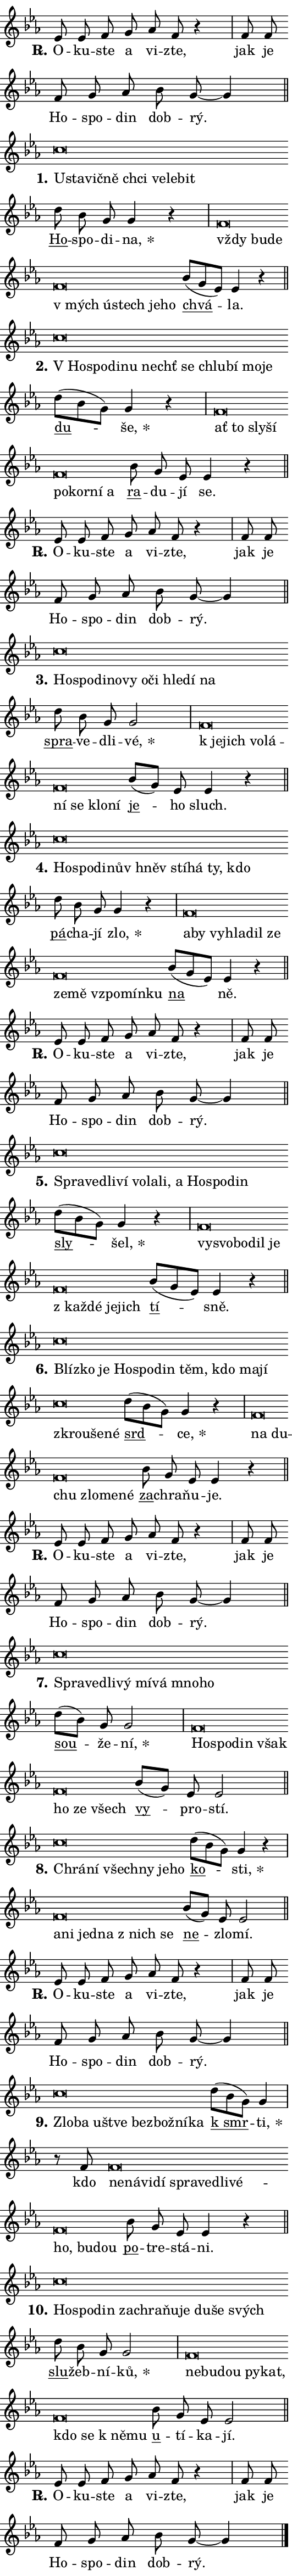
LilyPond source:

\version "2.24.0"
\header { tagline = "" }
\paper {
  indent = 0\cm
  top-margin = 0\cm
  right-margin = 0.13\cm % to fit lyric hyphens
  bottom-margin = 0\cm
  left-margin = 0\cm
  paper-width = 9\cm
  page-breaking = #ly:one-page-breaking
  system-system-spacing.basic-distance = #11
  score-system-spacing.basic-distance = #11
  ragged-last = ##f
}


%% Author: Thomas Morley
%% https://lists.gnu.org/archive/html/lilypond-user/2020-05/msg00002.html
#(define (line-position grob)
"Returns position of @var[grob} in current system:
   @code{'start}, if at first time-step
   @code{'end}, if at last time-step
   @code{'middle} otherwise
"
  (let* ((col (ly:item-get-column grob))
         (ln (ly:grob-object col 'left-neighbor))
         (rn (ly:grob-object col 'right-neighbor))
         (col-to-check-left (if (ly:grob? ln) ln col))
         (col-to-check-right (if (ly:grob? rn) rn col))
         (break-dir-left
           (and
             (ly:grob-property col-to-check-left 'non-musical #f)
             (ly:item-break-dir col-to-check-left)))
         (break-dir-right
           (and
             (ly:grob-property col-to-check-right 'non-musical #f)
             (ly:item-break-dir col-to-check-right))))
        (cond ((eqv? 1 break-dir-left) 'start)
              ((eqv? -1 break-dir-right) 'end)
              (else 'middle))))

#(define (tranparent-at-line-position vctor)
  (lambda (grob)
  "Relying on @code{line-position} select the relevant enry from @var{vctor}.
Used to determine transparency,"
    (case (line-position grob)
      ((end) (not (vector-ref vctor 0)))
      ((middle) (not (vector-ref vctor 1)))
      ((start) (not (vector-ref vctor 2))))))

noteHeadBreakVisibility =
#(define-music-function (break-visibility)(vector?)
"Makes @code{NoteHead}s transparent relying on @var{break-visibility}"
#{
  \override NoteHead.transparent =
    #(tranparent-at-line-position break-visibility)
#})

#(define delete-ledgers-for-transparent-note-heads
  (lambda (grob)
    "Reads whether a @code{NoteHead} is transparent.
If so this @code{NoteHead} is removed from @code{'note-heads} from
@var{grob}, which is supposed to be @code{LedgerLineSpanner}.
As a result ledgers are not printed for this @code{NoteHead}"
    (let* ((nhds-array (ly:grob-object grob 'note-heads))
           (nhds-list
             (if (ly:grob-array? nhds-array)
                 (ly:grob-array->list nhds-array)
                 '()))
           ;; Relies on the transparent-property being done before
           ;; Staff.LedgerLineSpanner.after-line-breaking is executed.
           ;; This is fragile ...
           (to-keep
             (remove
               (lambda (nhd)
                 (ly:grob-property nhd 'transparent #f))
               nhds-list)))
      ;; TODO find a better method to iterate over grob-arrays, similiar
      ;; to filter/remove etc for lists
      ;; For now rebuilt from scratch
      (set! (ly:grob-object grob 'note-heads)  '())
      (for-each
        (lambda (nhd)
          (ly:pointer-group-interface::add-grob grob 'note-heads nhd))
        to-keep))))

squashNotes = {
  \override NoteHead.X-extent = #'(-0.2 . 0.2)
  \override NoteHead.Y-extent = #'(-0.75 . 0)
  \override NoteHead.stencil =
    #(lambda (grob)
       (let ((pos (ly:grob-property grob 'staff-position)))
         (begin
           (if (< pos -7) (display "ERROR: Lower brevis then expected\n") (display ""))
           (if (<= pos -6) ly:text-interface::print ly:note-head::print))))
}
unSquashNotes = {
  \revert NoteHead.X-extent
  \revert NoteHead.Y-extent
  \revert NoteHead.stencil
}

hideNotes = \noteHeadBreakVisibility #begin-of-line-visible
unHideNotes = \noteHeadBreakVisibility #all-visible

% work-around for resetting accidentals
% https://lilypond.org/doc/v2.23/Documentation/notation/displaying-rhythms#unmetered-music
cadenzaMeasure = {
  \cadenzaOff
  \partial 1024 s1024
  \cadenzaOn
}

#(define-markup-command (accent layout props text) (markup?)
  "Underline accented syllable"
  (interpret-markup layout props
    #{\markup \override #'(offset . 4.3) \underline { #text }#}))

responsum = \markup \concat {
  "R" \hspace #-1.05 \path #0.1 #'((moveto 0 0.07) (lineto 0.9 0.8)) \hspace #0.05 "."
}

spaceSize = #0.6828661417322834 % exact space size for TeX Gyre Schola

\layout {
  \context {
    \Staff
    \remove "Time_signature_engraver"
    \override LedgerLineSpanner.after-line-breaking = #delete-ledgers-for-transparent-note-heads
  }
  \context {
    \Lyrics {
      \override LyricSpace.minimum-distance = \spaceSize
      \override LyricText.font-name = #"TeX Gyre Schola"
      \override LyricText.font-size = 1
      \override StanzaNumber.font-name = #"TeX Gyre Schola Bold"
      \override StanzaNumber.font-size = 1
    }
  }
  \context {
    \Score 
    \override NoteHead.text =
      #(lambda (grob) 
        (let ((pos (ly:grob-property grob 'staff-position)))
          #{\markup {
            \combine
              \halign #-0.55 \raise #(if (= pos -6) 0 0.5) \override #'(thickness . 2) \draw-line #'(3.2 . 0)
              \musicglyph "noteheads.sM1"
          }#}))
  }
}

% magnetic-lyrics.ily
%
%   written by
%     Jean Abou Samra <jean@abou-samra.fr>
%     Werner Lemberg <wl@gnu.org>
%
%   adapted by
%     Jiri Hon <jiri.hon@gmail.com>
%
% Version 2022-Apr-15

% https://www.mail-archive.com/lilypond-user@gnu.org/msg149350.html

#(define (Left_hyphen_pointer_engraver context)
   "Collect syllable-hyphen-syllable occurrences in lyrics and store
them in properties.  This engraver only looks to the left.  For
example, if the lyrics input is @code{foo -- bar}, it does the
following.

@itemize @bullet
@item
Set the @code{text} property of the @code{LyricHyphen} grob between
@q{foo} and @q{bar} to @code{foo}.

@item
Set the @code{left-hyphen} property of the @code{LyricText} grob with
text @q{foo} to the @code{LyricHyphen} grob between @q{foo} and
@q{bar}.
@end itemize

Use this auxiliary engraver in combination with the
@code{lyric-@/text::@/apply-@/magnetic-@/offset!} hook."
   (let ((hyphen #f)
         (text #f))
     (make-engraver
      (acknowledgers
       ((lyric-syllable-interface engraver grob source-engraver)
        (set! text grob)))
      (end-acknowledgers
       ((lyric-hyphen-interface engraver grob source-engraver)
        ;(when (not (grob::has-interface grob 'lyric-space-interface))
          (set! hyphen grob)));)
      ((stop-translation-timestep engraver)
       (when (and text hyphen)
         (ly:grob-set-object! text 'left-hyphen hyphen))
       (set! text #f)
       (set! hyphen #f)))))

#(define (lyric-text::apply-magnetic-offset! grob)
   "If the space between two syllables is less than the value in
property @code{LyricText@/.details@/.squash-threshold}, move the right
syllable to the left so that it gets concatenated with the left
syllable.

Use this function as a hook for
@code{LyricText@/.after-@/line-@/breaking} if the
@code{Left_@/hyphen_@/pointer_@/engraver} is active."
   (let ((hyphen (ly:grob-object grob 'left-hyphen #f)))
     (when hyphen
       (let ((left-text (ly:spanner-bound hyphen LEFT)))
         (when (grob::has-interface left-text 'lyric-syllable-interface)
           (let* ((common (ly:grob-common-refpoint grob left-text X))
                  (this-x-ext (ly:grob-extent grob common X))
                  (left-x-ext
                   (begin
                     ;; Trigger magnetism for left-text.
                     (ly:grob-property left-text 'after-line-breaking)
                     (ly:grob-extent left-text common X)))
                  ;; `delta` is the gap width between two syllables.
                  (delta (- (interval-start this-x-ext)
                            (interval-end left-x-ext)))
                  (details (ly:grob-property grob 'details))
                  (threshold (assoc-get 'squash-threshold details 0.2)))
             (when (< delta threshold)
               (let* (;; We have to manipulate the input text so that
                      ;; ligatures crossing syllable boundaries are not
                      ;; disabled.  For languages based on the Latin
                      ;; script this is essentially a beautification.
                      ;; However, for non-Western scripts it can be a
                      ;; necessity.
                      (lt (ly:grob-property left-text 'text))
                      (rt (ly:grob-property grob 'text))
                      (is-space (grob::has-interface hyphen 'lyric-space-interface))
                      (space (if is-space " " ""))
                      (extra-delta (if is-space spaceSize 0))
                      ;; Append new syllable.
                      (ltrt-space (if (and (string? lt) (string? rt))
                                (string-append lt space rt)
                                (make-concat-markup (list lt space rt))))
                      ;; Right-align `ltrt` to the right side.
                      (ltrt-space-markup (grob-interpret-markup
                               grob
                               (make-translate-markup
                                (cons (interval-length this-x-ext) 0)
                                (make-right-align-markup ltrt-space)))))
                 (begin
                   ;; Don't print `left-text`.
                   (ly:grob-set-property! left-text 'stencil #f)
                   ;; Set text and stencil (which holds all collected
                   ;; syllables so far) and shift it to the left.
                   (ly:grob-set-property! grob 'text ltrt-space)
                   (ly:grob-set-property! grob 'stencil ltrt-space-markup)
                   (ly:grob-translate-axis! grob (- (- delta extra-delta)) X))))))))))


#(define (lyric-hyphen::displace-bounds-first grob)
   ;; Make very sure this callback isn't triggered too early.
   (let ((left (ly:spanner-bound grob LEFT))
         (right (ly:spanner-bound grob RIGHT)))
     (ly:grob-property left 'after-line-breaking)
     (ly:grob-property right 'after-line-breaking)
     (ly:lyric-hyphen::print grob)))

squashThreshold = #0.4

\layout {
  \context {
    \Lyrics
    \consists #Left_hyphen_pointer_engraver
    \override LyricText.after-line-breaking =
      #lyric-text::apply-magnetic-offset!
    \override LyricHyphen.stencil = #lyric-hyphen::displace-bounds-first
    \override LyricText.details.squash-threshold = \squashThreshold
    \override LyricHyphen.minimum-distance = 0
    \override LyricHyphen.minimum-length = \squashThreshold
  }
}

squashText = \override LyricText.details.squash-threshold = 9999
unSquashText = \override LyricText.details.squash-threshold = \squashThreshold

leftText = \override LyricText.self-alignment-X = #LEFT
unLeftText = \revert LyricText.self-alignment-X

starOffset = #(lambda (grob) 
                (let ((x_offset (ly:self-alignment-interface::aligned-on-x-parent grob)))
                  (if (= x_offset 0) 0 (+ x_offset 1.2))))

star = #(define-music-function (syllable)(string?)
"Append star separator at the end of a syllable"
#{
  \once \override LyricText.X-offset = #starOffset
  \lyricmode { \markup {
    #syllable
    \override #'((font-name . "TeX Gyre Schola Bold")) \hspace #0.2 \lower #0.65 \larger "*"
  } }
#})

starAccent = #(define-music-function (syllable)(string?)
"Append star separator at the end of a syllable and make accent"
#{
  \once \override LyricText.X-offset = #starOffset
  \lyricmode { \markup {
    \accent #syllable
    \override #'((font-name . "TeX Gyre Schola Bold")) \hspace #0.2 \lower #0.65 \larger "*"
  } }
#})

breath = #(define-music-function (syllable)(string?)
"Append breathing indicator at the end of a syllable"
#{
  \lyricmode { \markup { #syllable "+" } }
#})

optionalBreath = #(define-music-function (syllable)(string?)
"Append optional breathing indicator at the end of a syllable"
#{
  \lyricmode { \markup { #syllable "(+)" } }
#})


\score {
    <<
        \new Voice = "melody" { \cadenzaOn \key es \major \relative { es'8 es f g as f r4 \cadenzaMeasure \bar "|" f8 f \bar "" f g as \bar "" bes g~ g4 \cadenzaMeasure \bar "||" \break } }
        \new Lyrics \lyricsto "melody" { \lyricmode { \set stanza = \responsum
O -- ku -- ste a vi -- zte, jak je Ho -- spo -- din dob -- rý. } }
    >>
    \layout {}
}

\score {
    <<
        \new Voice = "melody" { \cadenzaOn \key es \major \relative { \squashNotes c''\breve*1/16 \hideNotes \breve*1/16 \bar "" \breve*1/16 \bar "" \breve*1/16 \bar "" \breve*1/16 \bar "" \breve*1/16 \bar "" \breve*1/16 \breve*1/16 \bar "" \unHideNotes \unSquashNotes \bar "" d8 bes g g4 r \cadenzaMeasure \bar "|" \squashNotes f\breve*1/16 \hideNotes \breve*1/16 \bar "" \breve*1/16 \bar "" \breve*1/16 \bar "" \breve*1/16 \bar "" \breve*1/16 \bar "" \breve*1/16 \breve*1/16 \bar "" \unHideNotes \unSquashNotes \bar "" bes8[( g es)] es4 r \cadenzaMeasure \bar "||" \break } }
        \new Lyrics \lyricsto "melody" { \lyricmode { \set stanza = "1."
\leftText U -- \squashText sta -- vič -- ně chci ve -- le -- bit \unLeftText \unSquashText \markup \accent Ho -- spo -- di -- \star na, \leftText vždy \squashText bu -- de "v mých" ú -- stech je -- ho \unLeftText \unSquashText \markup \accent chvá -- la. } }
    >>
    \layout {}
}

\score {
    <<
        \new Voice = "melody" { \cadenzaOn \key es \major \relative { \squashNotes c''\breve*1/16 \hideNotes \breve*1/16 \bar "" \breve*1/16 \bar "" \breve*1/16 \bar "" \breve*1/16 \bar "" \breve*1/16 \bar "" \breve*1/16 \bar "" \breve*1/16 \bar "" \breve*1/16 \breve*1/16 \bar "" \unHideNotes \unSquashNotes \bar "" d8[( bes g)] g4 r \cadenzaMeasure \bar "|" \squashNotes f\breve*1/16 \hideNotes \breve*1/16 \bar "" \breve*1/16 \bar "" \breve*1/16 \bar "" \breve*1/16 \bar "" \breve*1/16 \bar "" \breve*1/16 \breve*1/16 \bar "" \unHideNotes \unSquashNotes \bar "" bes8 g es es4 r \cadenzaMeasure \bar "||" \break } }
        \new Lyrics \lyricsto "melody" { \lyricmode { \set stanza = "2."
\leftText "V Ho" -- \squashText spo -- di -- nu nechť se chlu -- bí mo -- je \unLeftText \unSquashText \markup \accent du -- \star še, \leftText ať \squashText to sly -- ší po -- kor -- ní a \unLeftText \unSquashText \markup \accent ra -- du -- jí se. } }
    >>
    \layout {}
}

\score {
    <<
        \new Voice = "melody" { \cadenzaOn \key es \major \relative { es'8 es f g as f r4 \cadenzaMeasure \bar "|" f8 f \bar "" f g as \bar "" bes g~ g4 \cadenzaMeasure \bar "||" \break } }
        \new Lyrics \lyricsto "melody" { \lyricmode { \set stanza = \responsum
O -- ku -- ste a vi -- zte, jak je Ho -- spo -- din dob -- rý. } }
    >>
    \layout {}
}

\score {
    <<
        \new Voice = "melody" { \cadenzaOn \key es \major \relative { \squashNotes c''\breve*1/16 \hideNotes \breve*1/16 \bar "" \breve*1/16 \bar "" \breve*1/16 \bar "" \breve*1/16 \bar "" \breve*1/16 \bar "" \breve*1/16 \bar "" \breve*1/16 \bar "" \breve*1/16 \breve*1/16 \bar "" \unHideNotes \unSquashNotes \bar "" d8 bes g g2 \cadenzaMeasure \bar "|" \squashNotes f\breve*1/16 \hideNotes \breve*1/16 \bar "" \breve*1/16 \bar "" \breve*1/16 \bar "" \breve*1/16 \bar "" \breve*1/16 \bar "" \breve*1/16 \breve*1/16 \bar "" \unHideNotes \unSquashNotes \bar "" bes8[( g)] es es4 r \cadenzaMeasure \bar "||" \break } }
        \new Lyrics \lyricsto "melody" { \lyricmode { \set stanza = "3."
\leftText Ho -- \squashText spo -- di -- no -- vy o -- či hle -- dí na \unLeftText \unSquashText \markup \accent spra -- ve -- dli -- \star vé, \leftText "k je" -- \squashText jich vo -- lá -- ní se klo -- ní \unLeftText \unSquashText \markup \accent je -- ho sluch. } }
    >>
    \layout {}
}

\score {
    <<
        \new Voice = "melody" { \cadenzaOn \key es \major \relative { \squashNotes c''\breve*1/16 \hideNotes \breve*1/16 \bar "" \breve*1/16 \bar "" \breve*1/16 \bar "" \breve*1/16 \bar "" \breve*1/16 \bar "" \breve*1/16 \bar "" \breve*1/16 \breve*1/16 \bar "" \unHideNotes \unSquashNotes \bar "" d8 bes g g4 r \cadenzaMeasure \bar "|" \squashNotes f\breve*1/16 \hideNotes \breve*1/16 \bar "" \breve*1/16 \bar "" \breve*1/16 \bar "" \breve*1/16 \bar "" \breve*1/16 \bar "" \breve*1/16 \bar "" \breve*1/16 \bar "" \breve*1/16 \bar "" \breve*1/16 \breve*1/16 \bar "" \unHideNotes \unSquashNotes \bar "" bes8[( g es)] es4 r \cadenzaMeasure \bar "||" \break } }
        \new Lyrics \lyricsto "melody" { \lyricmode { \set stanza = "4."
\leftText Ho -- \squashText spo -- di -- nův hněv stí -- há ty, kdo \unLeftText \unSquashText \markup \accent pá -- cha -- jí \star zlo, \leftText a -- \squashText by vy -- hla -- dil ze ze -- mě vzpo -- mín -- ku \unLeftText \unSquashText \markup \accent na ně. } }
    >>
    \layout {}
}

\score {
    <<
        \new Voice = "melody" { \cadenzaOn \key es \major \relative { es'8 es f g as f r4 \cadenzaMeasure \bar "|" f8 f \bar "" f g as \bar "" bes g~ g4 \cadenzaMeasure \bar "||" \break } }
        \new Lyrics \lyricsto "melody" { \lyricmode { \set stanza = \responsum
O -- ku -- ste a vi -- zte, jak je Ho -- spo -- din dob -- rý. } }
    >>
    \layout {}
}

\score {
    <<
        \new Voice = "melody" { \cadenzaOn \key es \major \relative { \squashNotes c''\breve*1/16 \hideNotes \breve*1/16 \bar "" \breve*1/16 \bar "" \breve*1/16 \bar "" \breve*1/16 \bar "" \breve*1/16 \bar "" \breve*1/16 \bar "" \breve*1/16 \bar "" \breve*1/16 \bar "" \breve*1/16 \breve*1/16 \bar "" \unHideNotes \unSquashNotes \bar "" d8[( bes g)] g4 r \cadenzaMeasure \bar "|" \squashNotes f\breve*1/16 \hideNotes \breve*1/16 \bar "" \breve*1/16 \bar "" \breve*1/16 \bar "" \breve*1/16 \bar "" \breve*1/16 \bar "" \breve*1/16 \bar "" \breve*1/16 \breve*1/16 \bar "" \unHideNotes \unSquashNotes \bar "" bes8[( g es)] es4 r \cadenzaMeasure \bar "||" \break } }
        \new Lyrics \lyricsto "melody" { \lyricmode { \set stanza = "5."
\leftText Spra -- \squashText ve -- dli -- ví vo -- la -- li, a Ho -- spo -- din \unLeftText \unSquashText \markup \accent sly -- \star šel, \leftText vy -- \squashText svo -- bo -- dil je "z kaž" -- dé je -- jich \unLeftText \unSquashText \markup \accent tí -- sně. } }
    >>
    \layout {}
}

\score {
    <<
        \new Voice = "melody" { \cadenzaOn \key es \major \relative { \squashNotes c''\breve*1/16 \hideNotes \breve*1/16 \bar "" \breve*1/16 \bar "" \breve*1/16 \bar "" \breve*1/16 \bar "" \breve*1/16 \bar "" \breve*1/16 \bar "" \breve*1/16 \bar "" \breve*1/16 \bar "" \breve*1/16 \bar "" \breve*1/16 \bar "" \breve*1/16 \breve*1/16 \bar "" \unHideNotes \unSquashNotes \bar "" d8[( bes g)] g4 r \cadenzaMeasure \bar "|" \squashNotes f\breve*1/16 \hideNotes \breve*1/16 \bar "" \breve*1/16 \bar "" \breve*1/16 \bar "" \breve*1/16 \breve*1/16 \bar "" \unHideNotes \unSquashNotes \bar "" bes8 g es es4 r \cadenzaMeasure \bar "||" \break } }
        \new Lyrics \lyricsto "melody" { \lyricmode { \set stanza = "6."
\leftText Blíz -- \squashText ko je Ho -- spo -- din těm, kdo ma -- jí zkrou -- še -- né \unLeftText \unSquashText \markup \accent srd -- \star ce, \leftText na \squashText du -- chu zlo -- me -- né \unLeftText \unSquashText \markup \accent za -- chra -- ňu -- je. } }
    >>
    \layout {}
}

\score {
    <<
        \new Voice = "melody" { \cadenzaOn \key es \major \relative { es'8 es f g as f r4 \cadenzaMeasure \bar "|" f8 f \bar "" f g as \bar "" bes g~ g4 \cadenzaMeasure \bar "||" \break } }
        \new Lyrics \lyricsto "melody" { \lyricmode { \set stanza = \responsum
O -- ku -- ste a vi -- zte, jak je Ho -- spo -- din dob -- rý. } }
    >>
    \layout {}
}

\score {
    <<
        \new Voice = "melody" { \cadenzaOn \key es \major \relative { \squashNotes c''\breve*1/16 \hideNotes \breve*1/16 \bar "" \breve*1/16 \bar "" \breve*1/16 \bar "" \breve*1/16 \bar "" \breve*1/16 \bar "" \breve*1/16 \breve*1/16 \bar "" \unHideNotes \unSquashNotes \bar "" d8[( bes)] g g2 \cadenzaMeasure \bar "|" \squashNotes f\breve*1/16 \hideNotes \breve*1/16 \bar "" \breve*1/16 \bar "" \breve*1/16 \bar "" \breve*1/16 \bar "" \breve*1/16 \breve*1/16 \bar "" \unHideNotes \unSquashNotes \bar "" bes8[( g)] es es2 \cadenzaMeasure \bar "||" \break } }
        \new Lyrics \lyricsto "melody" { \lyricmode { \set stanza = "7."
\leftText Spra -- \squashText ve -- dli -- vý mí -- vá mno -- ho \unLeftText \unSquashText \markup \accent sou -- že -- \star ní, \leftText Ho -- \squashText spo -- din však ho ze všech \unLeftText \unSquashText \markup \accent vy -- pro -- stí. } }
    >>
    \layout {}
}

\score {
    <<
        \new Voice = "melody" { \cadenzaOn \key es \major \relative { \squashNotes c''\breve*1/16 \hideNotes \breve*1/16 \bar "" \breve*1/16 \bar "" \breve*1/16 \bar "" \breve*1/16 \breve*1/16 \bar "" \unHideNotes \unSquashNotes \bar "" d8[( bes g)] g4 r \cadenzaMeasure \bar "|" \squashNotes f\breve*1/16 \hideNotes \breve*1/16 \bar "" \breve*1/16 \bar "" \breve*1/16 \bar "" \breve*1/16 \breve*1/16 \bar "" \unHideNotes \unSquashNotes \bar "" bes8[( g)] es es2 \cadenzaMeasure \bar "||" \break } }
        \new Lyrics \lyricsto "melody" { \lyricmode { \set stanza = "8."
\leftText Chrá -- \squashText ní všech -- ny je -- ho \unLeftText \unSquashText \markup \accent ko -- \star sti, \leftText a -- \squashText ni jed -- na "z nich" se \unLeftText \unSquashText \markup \accent ne -- zlo -- mí. } }
    >>
    \layout {}
}

\score {
    <<
        \new Voice = "melody" { \cadenzaOn \key es \major \relative { es'8 es f g as f r4 \cadenzaMeasure \bar "|" f8 f \bar "" f g as \bar "" bes g~ g4 \cadenzaMeasure \bar "||" \break } }
        \new Lyrics \lyricsto "melody" { \lyricmode { \set stanza = \responsum
O -- ku -- ste a vi -- zte, jak je Ho -- spo -- din dob -- rý. } }
    >>
    \layout {}
}

\score {
    <<
        \new Voice = "melody" { \cadenzaOn \key es \major \relative { \squashNotes c''\breve*1/16 \hideNotes \breve*1/16 \bar "" \breve*1/16 \bar "" \breve*1/16 \bar "" \breve*1/16 \bar "" \breve*1/16 \bar "" \breve*1/16 \breve*1/16 \bar "" \unHideNotes \unSquashNotes \bar "" d8[( bes g)] g4 \cadenzaMeasure \bar "|" r8 f8 \squashNotes f\breve*1/16 \hideNotes \breve*1/16 \bar "" \breve*1/16 \bar "" \breve*1/16 \bar "" \breve*1/16 \bar "" \breve*1/16 \bar "" \breve*1/16 \bar "" \breve*1/16 \bar "" \breve*1/16 \bar "" \breve*1/16 \breve*1/16 \bar "" \unHideNotes \unSquashNotes \bar "" bes8 g es es4 r \cadenzaMeasure \bar "||" \break } }
        \new Lyrics \lyricsto "melody" { \lyricmode { \set stanza = "9."
\leftText Zlo -- \squashText ba ušt -- ve bez -- bož -- ní -- ka \unLeftText \unSquashText \markup \accent "k smr" -- \star ti, kdo \leftText ne -- \squashText ná -- vi -- dí spra -- ve -- dli -- vé -- ho, bu -- dou \unLeftText \unSquashText \markup \accent po -- tre -- stá -- ni. } }
    >>
    \layout {}
}

\score {
    <<
        \new Voice = "melody" { \cadenzaOn \key es \major \relative { \squashNotes c''\breve*1/16 \hideNotes \breve*1/16 \bar "" \breve*1/16 \bar "" \breve*1/16 \bar "" \breve*1/16 \bar "" \breve*1/16 \bar "" \breve*1/16 \bar "" \breve*1/16 \bar "" \breve*1/16 \breve*1/16 \bar "" \unHideNotes \unSquashNotes \bar "" d8 bes g g2 \cadenzaMeasure \bar "|" \squashNotes f\breve*1/16 \hideNotes \breve*1/16 \bar "" \breve*1/16 \bar "" \breve*1/16 \bar "" \breve*1/16 \bar "" \breve*1/16 \bar "" \breve*1/16 \bar "" \breve*1/16 \breve*1/16 \bar "" \unHideNotes \unSquashNotes \bar "" bes8 g es es2 \cadenzaMeasure \bar "||" \break } }
        \new Lyrics \lyricsto "melody" { \lyricmode { \set stanza = "10."
\leftText Ho -- \squashText spo -- din za -- chra -- ňu -- je du -- še svých \unLeftText \unSquashText \markup \accent slu -- žeb -- ní -- \star ků, \leftText ne -- \squashText bu -- dou py -- kat, kdo se "k ně" -- mu \unLeftText \unSquashText \markup \accent u -- tí -- ka -- jí. } }
    >>
    \layout {}
}

\score {
    <<
        \new Voice = "melody" { \cadenzaOn \key es \major \relative { es'8 es f g as f r4 \cadenzaMeasure \bar "|" f8 f \bar "" f g as \bar "" bes g~ g4 \cadenzaMeasure \bar "||" \break } \bar "|." }
        \new Lyrics \lyricsto "melody" { \lyricmode { \set stanza = \responsum
O -- ku -- ste a vi -- zte, jak je Ho -- spo -- din dob -- rý. } }
    >>
    \layout {}
}
